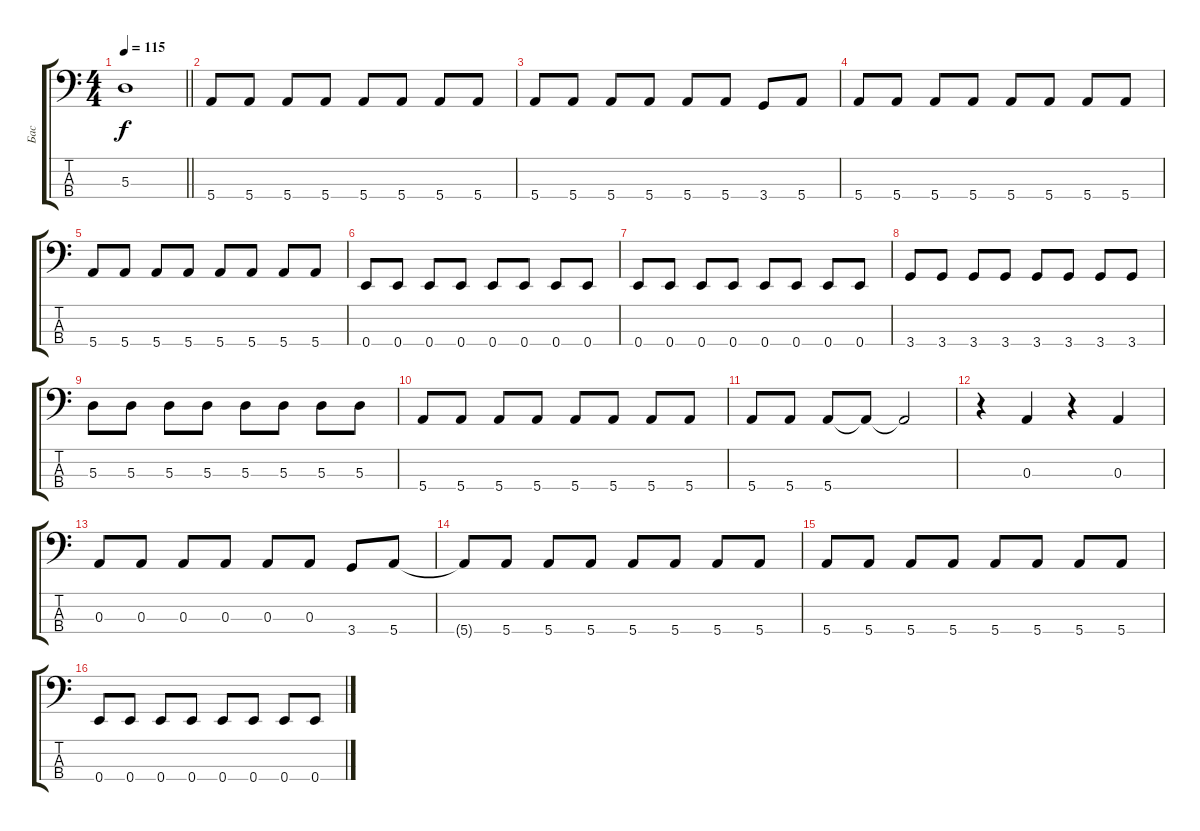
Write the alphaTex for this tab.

\track ("Бас" "Бас") {instrument electricbassfinger}
\staff {score tabs}
\tuning (G2 D2 A1 E1) {hide}
\ts (4 4)
\tempo 115
\clef f4
\barLineRight lightlight
\ks c
5.3{t}.1{dy f} |
5.4.8 5.4.8 5.4.8 5.4.8 5.4.8 5.4.8 5.4.8 5.4.8 |
5.4.8 5.4.8 5.4.8 5.4.8 5.4.8 5.4.8 3.4.8 5.4.8 |
5.4.8 5.4.8 5.4.8 5.4.8 5.4.8 5.4.8 5.4.8 5.4.8 |
5.4.8 5.4.8 5.4.8 5.4.8 5.4.8 5.4.8 5.4.8 5.4.8 |
0.4.8 0.4.8 0.4.8 0.4.8 0.4.8 0.4.8 0.4.8 0.4.8 |
0.4.8 0.4.8 0.4.8 0.4.8 0.4.8 0.4.8 0.4.8 0.4.8 |
3.4.8 3.4.8 3.4.8 3.4.8 3.4.8 3.4.8 3.4.8 3.4.8 |
5.3.8 5.3.8 5.3.8 5.3.8 5.3.8 5.3.8 5.3.8 5.3.8 |
5.4.8 5.4.8 5.4.8 5.4.8 5.4.8 5.4.8 5.4.8 5.4.8 |
5.4.8 5.4.8 5.4.8 5.4{t}.8 5.4{t}.2 |
r.4 0.3.4 r.4 0.3.4 |
0.3.8 0.3.8 0.3.8 0.3.8 0.3.8 0.3.8 3.4.8 5.4.8 |
5.4{t}.8 5.4.8 5.4.8 5.4.8 5.4.8 5.4.8 5.4.8 5.4.8 |
5.4.8 5.4.8 5.4.8 5.4.8 5.4.8 5.4.8 5.4.8 5.4.8 |
0.4.8 0.4.8 0.4.8 0.4.8 0.4.8 0.4.8 0.4.8 0.4.8
